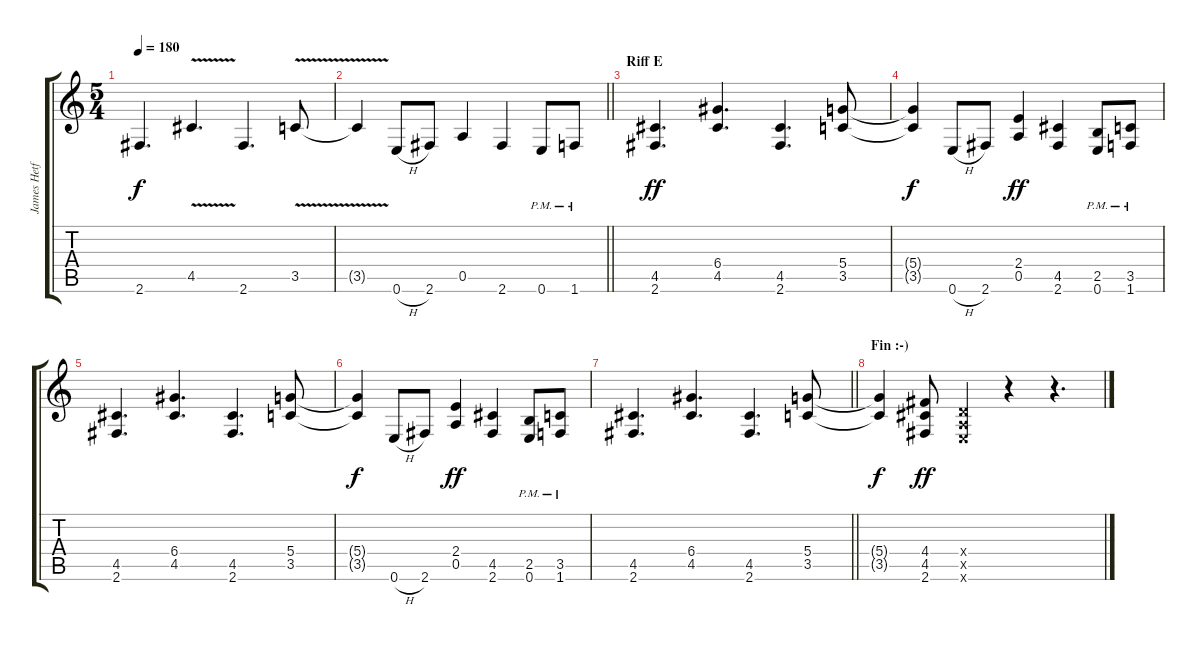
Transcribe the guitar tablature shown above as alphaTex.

\track ("James Hetfield (Rythm)" "James Hetf") {instrument distortionguitar}
\staff {score tabs}
\tuning (E4 B3 G3 D3 A2 E2) {hide}
\ts (5 4)
\tempo 180
\clef g2
\ks c
2.6.4{d dy f} 4.5{v}.4{d} 2.6.4{d} 3.5{v}.8 |
\barLineRight lightlight
3.5{t}.4 0.6{h}.8 2.6.8 0.5.4 2.6.4 0.6{pm}.8 1.6{pm}.8 |
\section ("" "Riff E")
(4.5 2.6).4{d dy ff} (6.4 4.5).4{d} (4.5 2.6).4{d} (5.4 3.5).8 |
(5.4{t} 3.5{t}).4{dy f} 0.6{h}.8 2.6.8 (2.4 0.5).4{dy ff} (4.5 2.6).4 (2.5 0.6{pm}).8 (3.5 1.6{pm}).8 |
(4.5 2.6).4{d} (6.4 4.5).4{d} (4.5 2.6).4{d} (5.4 3.5).8 |
(5.4{t} 3.5{t}).4{dy f} 0.6{h}.8 2.6.8 (2.4 0.5).4{dy ff} (4.5 2.6).4 (2.5 0.6{pm}).8 (3.5 1.6{pm}).8 |
\barLineRight lightlight
(4.5 2.6).4{d} (6.4 4.5).4{d} (4.5 2.6).4{d} (5.4 3.5).8 |
\section ("" "Fin :-)")
(5.4{t} 3.5{t}).4{dy f} (4.4 4.5 2.6).8{dy ff} (0.4{x} 0.5{x} 0.6{x}).4 r.4 r.4{d}
